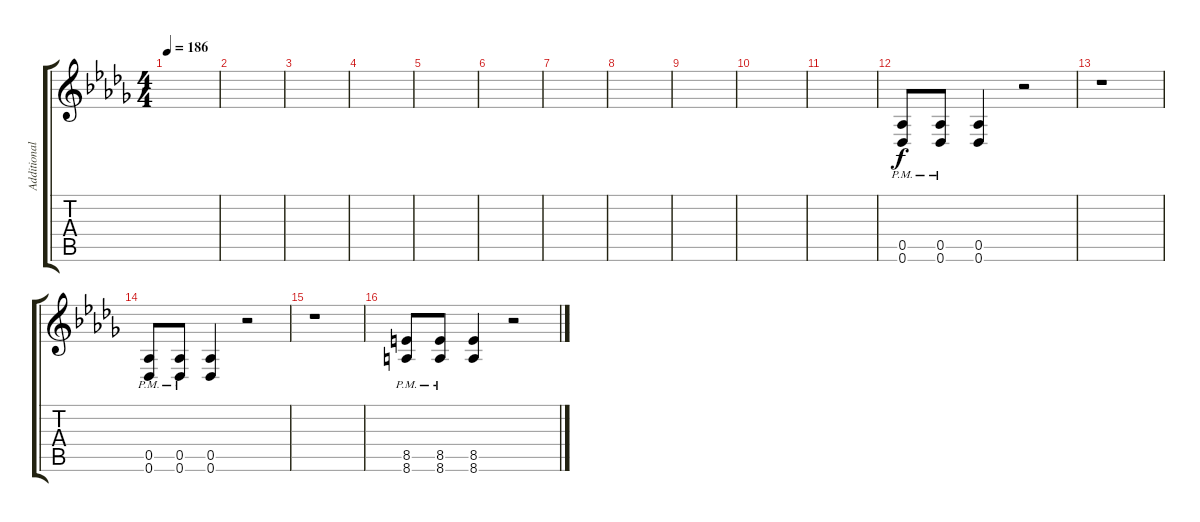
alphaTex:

\track ("Additional Guitar" "Additional") {instrument distortionguitar}
\staff {score tabs}
\tuning (Eb4 Bb3 Gb3 Db3 Ab2 Db2) {hide}
\ts (4 4)
\tempo 186
\clef g2
\ks db
|
|
|
|
|
|
|
|
|
|
|
(0.5{pm} 0.6{pm}).8 (0.5{pm} 0.6{pm}).8 (0.5 0.6).4 r.2 |
r.1 |
(0.5{pm} 0.6{pm}).8 (0.5{pm} 0.6{pm}).8 (0.5 0.6).4 r.2 |
r.1 |
(8.5{pm} 8.6{pm}).8 (8.5{pm} 8.6{pm}).8 (8.5 8.6).4 r.2
